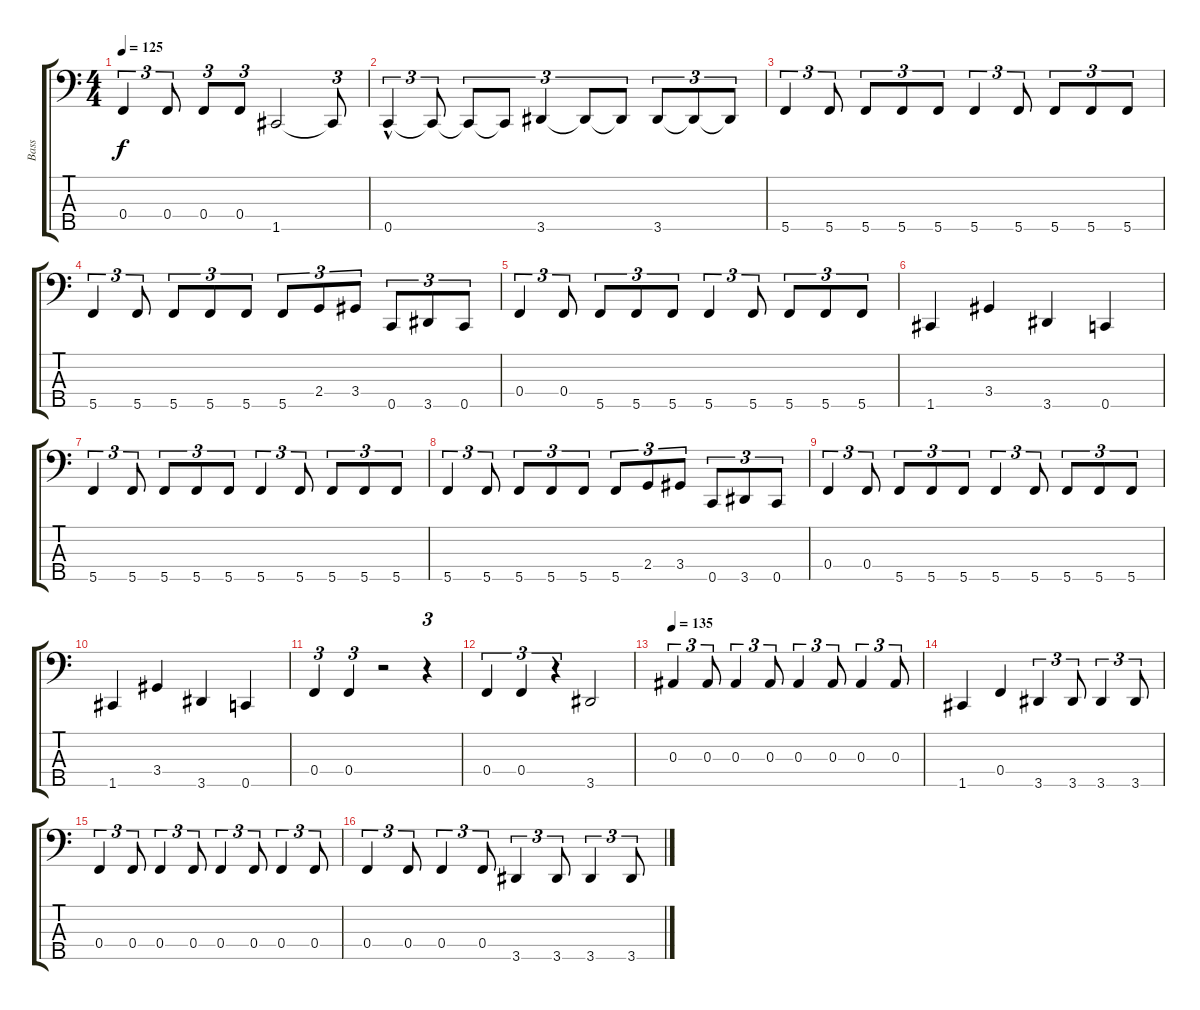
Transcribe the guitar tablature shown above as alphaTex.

\track ("Bass" "Bass") {instrument electricbassfinger}
\staff {score tabs}
\tuning (Ab2 Eb2 Bb1 F1 C1) {hide}
\ts (4 4)
\tempo 125
\clef f4
\ks c
0.4.4{tu (3 2) dy f} 0.4.8{tu (3 2)} 0.4.8{tu (3 2)} 0.4.8{tu (3 2)} 1.5.2 1.5{t}.8{tu (3 2)} |
0.5{hac}.4{tu (3 2)} 0.5{t}.8{tu (3 2)} 0.5{t}.8{tu (3 2)} 0.5{t}.8{tu (3 2)} 3.5.4{tu (3 2)} 3.5{t}.8{tu (3 2)} 3.5{t}.8{tu (3 2)} 3.5.8{tu (3 2)} 3.5{t}.8{tu (3 2)} 3.5{t}.8{tu (3 2)} |
5.5.4{tu (3 2)} 5.5.8{tu (3 2)} 5.5.8{tu (3 2)} 5.5.8{tu (3 2)} 5.5.8{tu (3 2)} 5.5.4{tu (3 2)} 5.5.8{tu (3 2)} 5.5.8{tu (3 2)} 5.5.8{tu (3 2)} 5.5.8{tu (3 2)} |
5.5.4{tu (3 2)} 5.5.8{tu (3 2)} 5.5.8{tu (3 2)} 5.5.8{tu (3 2)} 5.5.8{tu (3 2)} 5.5.8{tu (3 2)} 2.4.8{tu (3 2)} 3.4.8{tu (3 2)} 0.5.8{tu (3 2)} 3.5.8{tu (3 2)} 0.5.8{tu (3 2)} |
0.4.4{tu (3 2)} 0.4.8{tu (3 2)} 5.5.8{tu (3 2)} 5.5.8{tu (3 2)} 5.5.8{tu (3 2)} 5.5.4{tu (3 2)} 5.5.8{tu (3 2)} 5.5.8{tu (3 2)} 5.5.8{tu (3 2)} 5.5.8{tu (3 2)} |
1.5.4 3.4.4 3.5.4 0.5.4 |
5.5.4{tu (3 2)} 5.5.8{tu (3 2)} 5.5.8{tu (3 2)} 5.5.8{tu (3 2)} 5.5.8{tu (3 2)} 5.5.4{tu (3 2)} 5.5.8{tu (3 2)} 5.5.8{tu (3 2)} 5.5.8{tu (3 2)} 5.5.8{tu (3 2)} |
5.5.4{tu (3 2)} 5.5.8{tu (3 2)} 5.5.8{tu (3 2)} 5.5.8{tu (3 2)} 5.5.8{tu (3 2)} 5.5.8{tu (3 2)} 2.4.8{tu (3 2)} 3.4.8{tu (3 2)} 0.5.8{tu (3 2)} 3.5.8{tu (3 2)} 0.5.8{tu (3 2)} |
0.4.4{tu (3 2)} 0.4.8{tu (3 2)} 5.5.8{tu (3 2)} 5.5.8{tu (3 2)} 5.5.8{tu (3 2)} 5.5.4{tu (3 2)} 5.5.8{tu (3 2)} 5.5.8{tu (3 2)} 5.5.8{tu (3 2)} 5.5.8{tu (3 2)} |
1.5.4 3.4.4 3.5.4 0.5.4 |
0.4.4{tu (3 2)} 0.4.4{tu (3 2)} r.2 r.4{tu (3 2)} |
0.4.4{tu (3 2)} 0.4.4{tu (3 2)} r.4{tu (3 2)} 3.5.2 |
\tempo 135
0.3.4{tu (3 2)} 0.3.8{tu (3 2)} 0.3.4{tu (3 2)} 0.3.8{tu (3 2)} 0.3.4{tu (3 2)} 0.3.8{tu (3 2)} 0.3.4{tu (3 2)} 0.3.8{tu (3 2)} |
1.5.4 0.4.4 3.5.4{tu (3 2)} 3.5.8{tu (3 2)} 3.5.4{tu (3 2)} 3.5.8{tu (3 2)} |
0.4.4{tu (3 2)} 0.4.8{tu (3 2)} 0.4.4{tu (3 2)} 0.4.8{tu (3 2)} 0.4.4{tu (3 2)} 0.4.8{tu (3 2)} 0.4.4{tu (3 2)} 0.4.8{tu (3 2)} |
0.4.4{tu (3 2)} 0.4.8{tu (3 2)} 0.4.4{tu (3 2)} 0.4.8{tu (3 2)} 3.5.4{tu (3 2)} 3.5.8{tu (3 2)} 3.5.4{tu (3 2)} 3.5.8{tu (3 2)}
